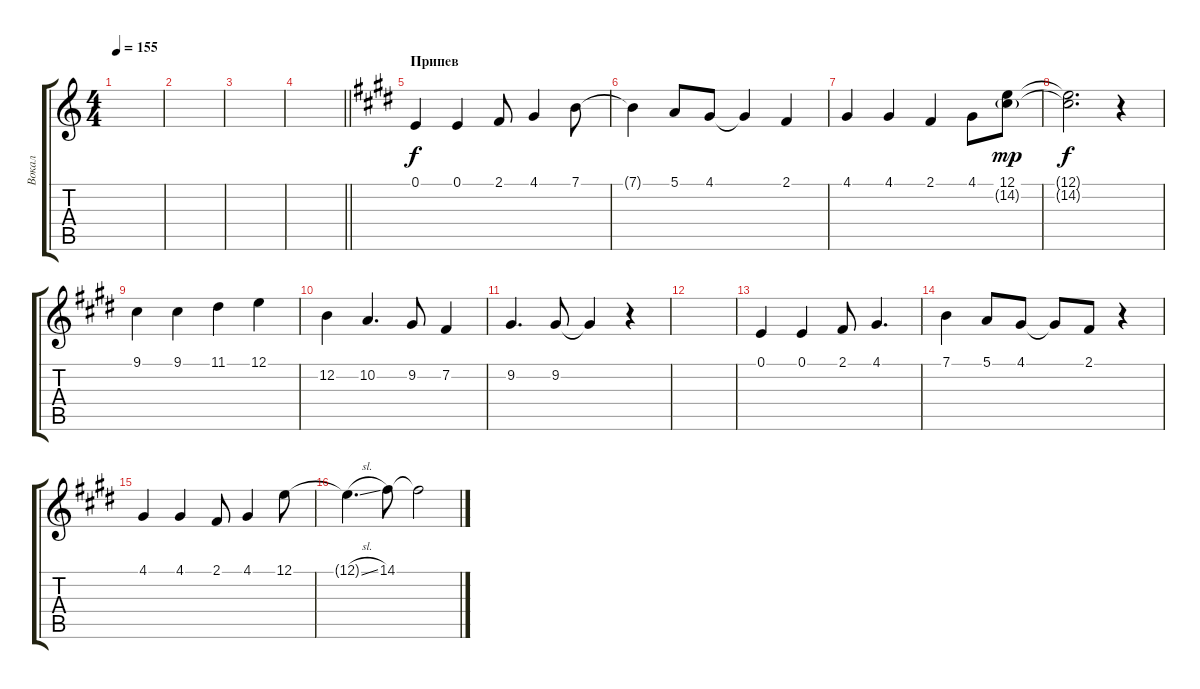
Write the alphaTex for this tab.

\track ("Вокал" "Вокал") {instrument flute}
\staff {score tabs}
\tuning (E4 B3 G3 D3 A2 E2) {hide}
\ts (4 4)
\tempo 155
\clef g2
\ks c
|
|
|
\barLineRight lightlight
|
\section ("" "Припев")
\ks e
0.1.4 0.1.4 2.1.8 4.1.4 7.1.8 |
7.1{t}.4 5.1.8 4.1.8 4.1{t}.4 2.1.4 |
4.1.4 4.1.4 2.1.4 4.1.8 (12.1 14.2{g}).8{dy mp} |
(12.1{t} 14.2{t}).2{d dy f} r.4 |
9.1.4 9.1.4 11.1.4 12.1.4 |
12.2.4 10.2.4{d} 9.2.8 7.2.4 |
9.2.4{d} 9.2.8 9.2{t}.4 r.4 |
|
0.1.4 0.1.4 2.1.8 4.1.4{d} |
7.1.4 5.1.8 4.1.8 4.1{t}.8 2.1.8 r.4 |
4.1.4 4.1.4 2.1.8 4.1.4 12.1.8 |
12.1{sl t}.4{d} 14.1.8 14.1{t}.2
